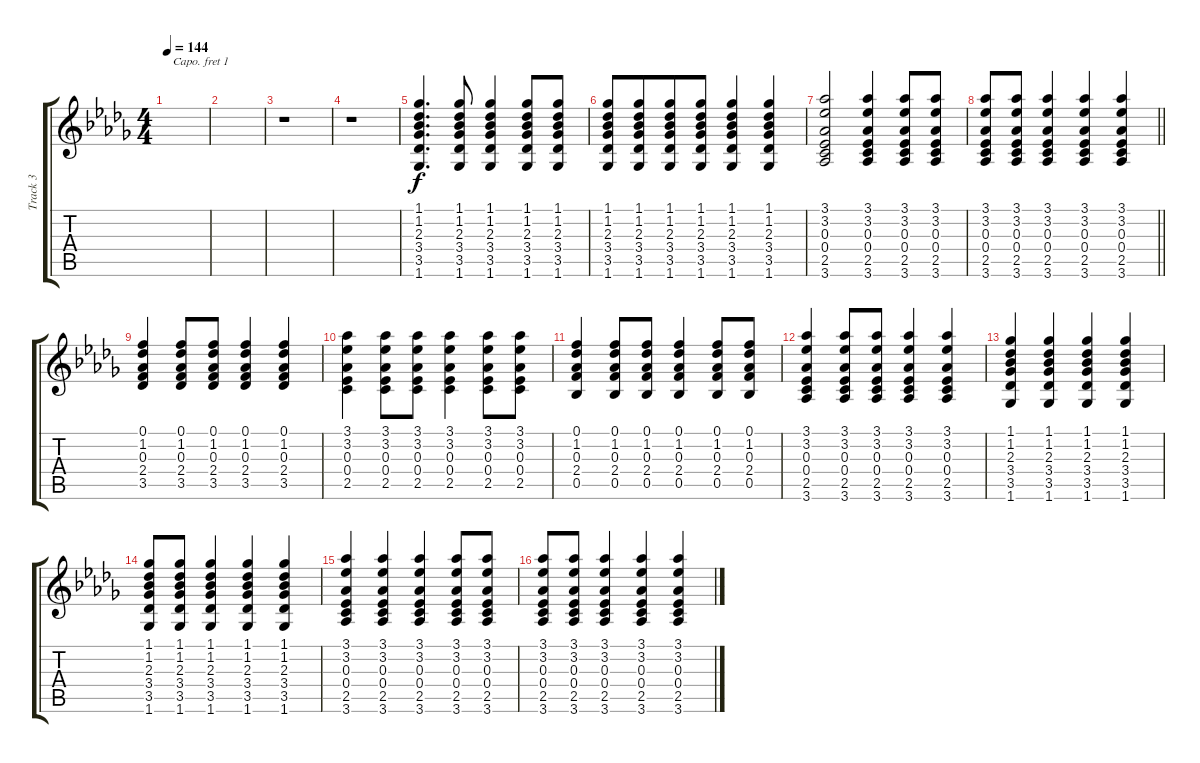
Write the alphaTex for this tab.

\track ("Track 3" "Track 3") {instrument acousticguitarsteel}
\staff {score tabs}
\capo 1
\tuning (E4 B3 G3 D3 A2 E2) {hide}
\ts (4 4)
\tempo 144
\clef g2
\ks db
|
|
r.1 |
r.1 |
(1.1 1.2 2.3 3.4 3.5 1.6).4{d} (1.1 1.2 2.3 3.4 3.5 1.6).8 (1.1 1.2 2.3 3.4 3.5 1.6).4 (1.1 1.2 2.3 3.4 3.5 1.6).8 (1.1 1.2 2.3 3.4 3.5 1.6).8 |
(1.1 1.2 2.3 3.4 3.5 1.6).8 (1.1 1.2 2.3 3.4 3.5 1.6).8{beam merge} (1.1 1.2 2.3 3.4 3.5 1.6).8 (1.1 1.2 2.3 3.4 3.5 1.6).8 (1.1 1.2 2.3 3.4 3.5 1.6).4 (1.1 1.2 2.3 3.4 3.5 1.6).4 |
(3.1 3.2 0.3 0.4 2.5 3.6).2 (3.1 3.2 0.3 0.4 2.5 3.6).4 (3.1 3.2 0.3 0.4 2.5 3.6).8 (3.1 3.2 0.3 0.4 2.5 3.6).8 |
\barLineRight lightlight
(3.1 3.2 0.3 0.4 2.5 3.6).8 (3.1 3.2 0.3 0.4 2.5 3.6).8 (3.1 3.2 0.3 0.4 2.5 3.6).4 (3.1 3.2 0.3 0.4 2.5 3.6).4 (3.1 3.2 0.3 0.4 2.5 3.6).4 |
(0.1 1.2 0.3 2.4 3.5).4 (0.1 1.2 0.3 2.4 3.5).8 (0.1 1.2 0.3 2.4 3.5).8 (0.1 1.2 0.3 2.4 3.5).4 (0.1 1.2 0.3 2.4 3.5).4 |
(3.1 3.2 0.3 0.4 2.5).4 (3.1 3.2 0.3 0.4 2.5).8 (3.1 3.2 0.3 0.4 2.5).8 (3.1 3.2 0.3 0.4 2.5).4 (3.1 3.2 0.3 0.4 2.5).8 (3.1 3.2 0.3 0.4 2.5).8 |
(0.1 1.2 0.3 2.4 0.5).4 (0.1 1.2 0.3 2.4 0.5).8 (0.1 1.2 0.3 2.4 0.5).8 (0.1 1.2 0.3 2.4 0.5).4 (0.1 1.2 0.3 2.4 0.5).8 (0.1 1.2 0.3 2.4 0.5).8 |
(3.1 3.2 0.3 0.4 2.5 3.6).4 (3.1 3.2 0.3 0.4 2.5 3.6).8 (3.1 3.2 0.3 0.4 2.5 3.6).8 (3.1 3.2 0.3 0.4 2.5 3.6).4 (3.1 3.2 0.3 0.4 2.5 3.6).4 |
(1.1 1.2 2.3 3.4 3.5 1.6).4 (1.1 1.2 2.3 3.4 3.5 1.6).4 (1.1 1.2 2.3 3.4 3.5 1.6).4 (1.1 1.2 2.3 3.4 3.5 1.6).4 |
(1.1 1.2 2.3 3.4 3.5 1.6).8 (1.1 1.2 2.3 3.4 3.5 1.6).8 (1.1 1.2 2.3 3.4 3.5 1.6).4 (1.1 1.2 2.3 3.4 3.5 1.6).4 (1.1 1.2 2.3 3.4 3.5 1.6).4 |
(3.1 3.2 0.3 0.4 2.5 3.6).4 (3.1 3.2 0.3 0.4 2.5 3.6).4 (3.1 3.2 0.3 0.4 2.5 3.6).4 (3.1 3.2 0.3 0.4 2.5 3.6).8 (3.1 3.2 0.3 0.4 2.5 3.6).8 |
(3.1 3.2 0.3 0.4 2.5 3.6).8 (3.1 3.2 0.3 0.4 2.5 3.6).8 (3.1 3.2 0.3 0.4 2.5 3.6).4 (3.1 3.2 0.3 0.4 2.5 3.6).4 (3.1 3.2 0.3 0.4 2.5 3.6).4
